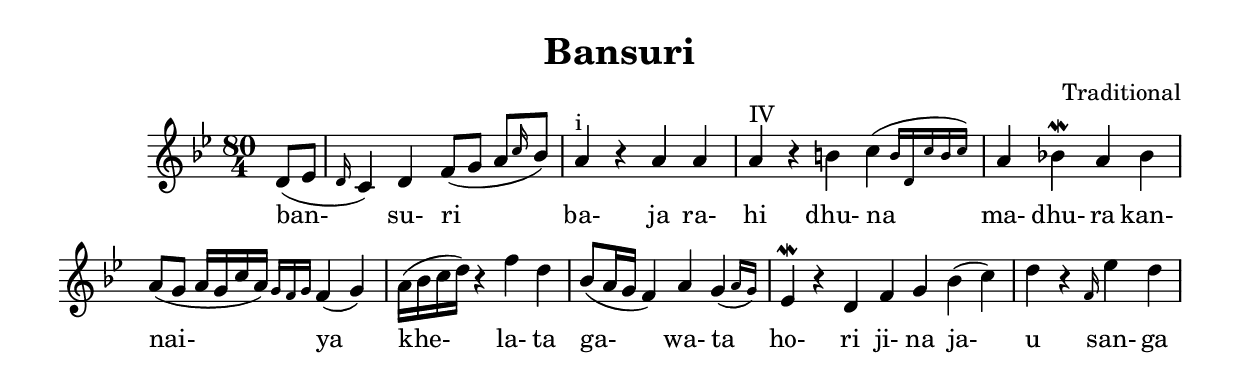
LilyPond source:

#(ly:set-option 'midi-extension "mid")
\version "2.12.3"
\include "english.ly"
\header{
title = "Bansuri"
composer = "Traditional"
}
%{

%}
melody = {
\time 80/4
\clef treble
\key c \phrygian
\cadenzaOn


 \bar "|:"  c'8[( df'8] \bar "|"  \grace {c'16}bf4) c'4 ef'8[( f'8] \afterGrace g'8[{bf'16} af'8]) \bar "|"  g'4^"i" r4 g'4 g'4 \bar "|"  g'4^"IV" r4 a'4 \afterGrace bf'4({a'16[ c'16 bf'16 a'16 bf'16])} \bar "|"  
  g'4 af'4\mordent g'4 af'4 \bar "|"  g'8[( f'8] g'16[ f'16 bf'16 g'16]) \grace {f'16[ ef'16 f'16]}ef'4( f'4) \bar "|"  g'16[( af'16 bf'16 c''16]) r4 ef''4 c''4 \bar "|"  
  af'8[( g'16 f'16] ef'4) g'4 \afterGrace f'4({g'16[ f'16])} \bar "|"  df'4\mordent r4 c'4 \bar ":|"  
  ef'4 f'4 af'4( bf'4) \bar "|"  c''4 r4 \grace {ef'16}df''4 c''4 \bar "|"  
 
}


text = \lyricmode {
ban-   su- ri    ba- ja ra- hi dhu- na ma- dhu- ra kan- nai-      ya  khe-    la- ta ga-    wa- ta ho- ri ji- na ja-  u san- ga 
}

\score{
\transpose c' d'
<<
\new Voice = "one" {
\melody
}
\new Lyrics \lyricsto "one" \text
>>
\layout {
\context {
\Score
}
}
\midi {
\context {
\Score
tempoWholesPerMinute = #(ly:make-moment 200 4)
}
}
}